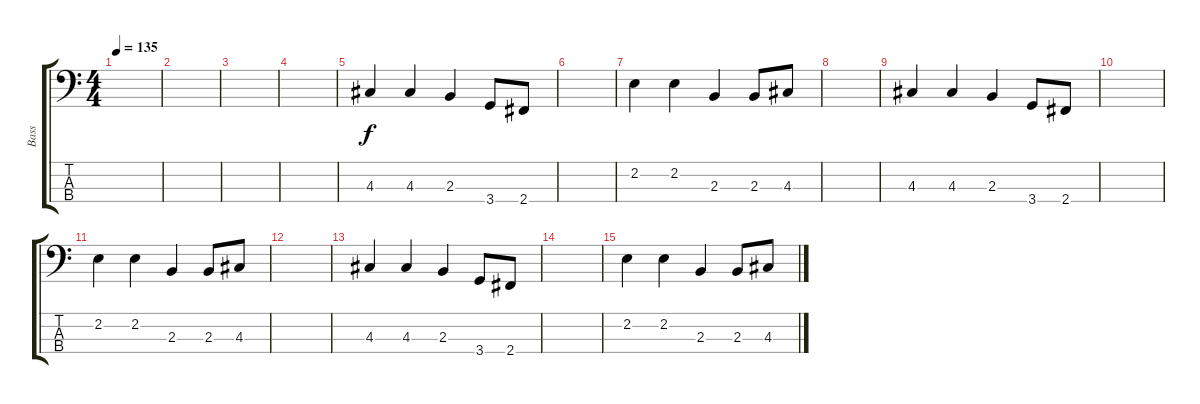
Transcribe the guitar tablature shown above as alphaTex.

\track ("Bass" "Bass") {instrument electricbassfinger}
\staff {score tabs}
\tuning (G2 D2 A1 E1) {hide}
\ts (4 4)
\tempo 135
\clef f4
\ks c
|
|
|
|
4.3.4{volume 16} 4.3.4 2.3.4 3.4.8 2.4.8 |
|
2.2.4 2.2.4 2.3.4 2.3.8 4.3.8 |
|
4.3.4 4.3.4 2.3.4 3.4.8 2.4.8 |
|
2.2.4 2.2.4 2.3.4 2.3.8 4.3.8 |
|
4.3.4 4.3.4 2.3.4 3.4.8 2.4.8 |
|
2.2.4 2.2.4 2.3.4 2.3.8 4.3.8
